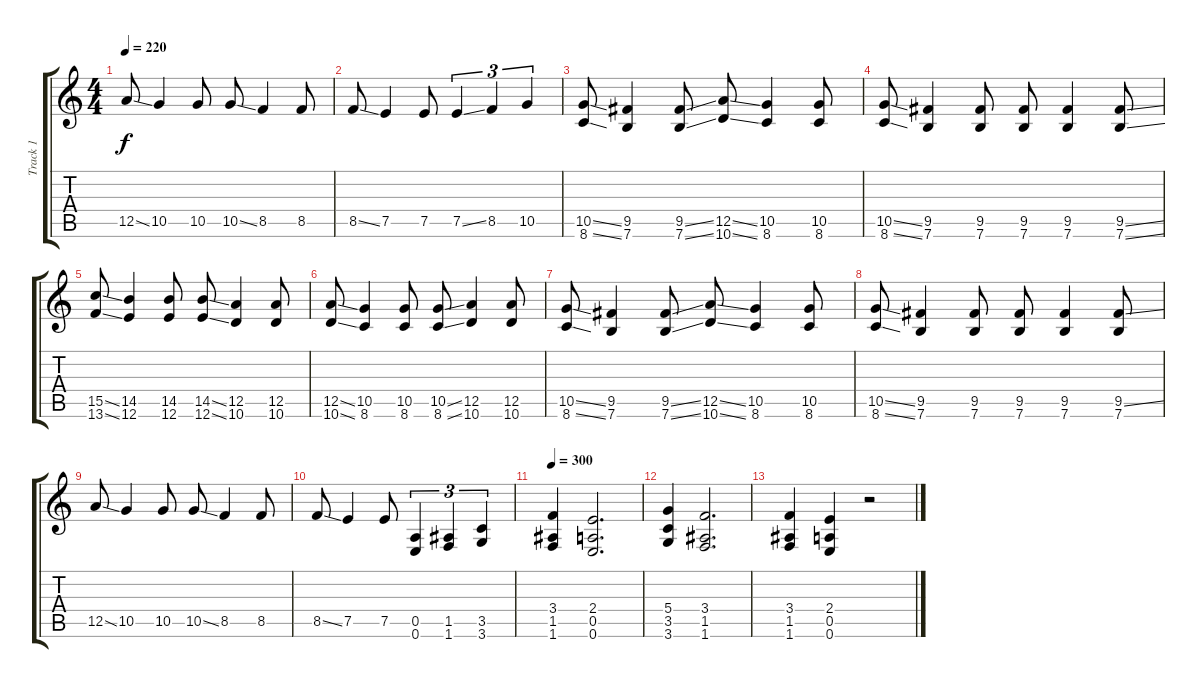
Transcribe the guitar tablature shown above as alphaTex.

\track ("Track 1" "Track 1") {instrument distortionguitar}
\staff {score tabs}
\tuning (E4 B3 G3 D3 A2 E2) {hide}
\ts (4 4)
\tempo 220
\clef g2
\ks c
12.5{ss}.8{dy f} 10.5.4 10.5.8 10.5{ss}.8 8.5.4 8.5.8 |
8.5{ss}.8 7.5.4 7.5.8 7.5{ss}.4{tu (3 2)} 8.5.4{tu (3 2)} 10.5.4{tu (3 2)} |
(10.5{ss} 8.6{ss}).8 (9.5 7.6).4 (9.5{ss} 7.6{ss}).8 (12.5{ss} 10.6{ss}).8 (10.5 8.6).4 (10.5 8.6).8 |
(10.5{ss} 8.6{ss}).8 (9.5 7.6).4 (9.5 7.6).8 (9.5 7.6).8 (9.5 7.6).4 (9.5{ss} 7.6{ss}).8 |
(15.5{ss} 13.6{ss}).8 (14.5 12.6).4 (14.5 12.6).8 (14.5{ss} 12.6{ss}).8 (12.5 10.6).4 (12.5 10.6).8 |
(12.5{ss} 10.6{ss}).8 (10.5 8.6).4 (10.5 8.6).8 (10.5{ss} 8.6{ss}).8 (12.5 10.6).4 (12.5 10.6).8 |
(10.5{ss} 8.6{ss}).8 (9.5 7.6).4 (9.5{ss} 7.6{ss}).8 (12.5{ss} 10.6{ss}).8 (10.5 8.6).4 (10.5 8.6).8 |
(10.5{ss} 8.6{ss}).8 (9.5 7.6).4 (9.5 7.6).8 (9.5 7.6).8 (9.5 7.6).4 (9.5{ss} 7.6).8 |
12.5{ss}.8 10.5.4 10.5.8 10.5{ss}.8 8.5.4 8.5.8 |
8.5{ss}.8 7.5.4 7.5.8 (0.5 0.6).4{tu (3 2)} (1.5 1.6).4{tu (3 2)} (3.5 3.6).4{tu (3 2)} |
\tempo 300
(3.4 1.5 1.6).4 (2.4 0.5 0.6).2{d} |
(5.4 3.5 3.6).4 (3.4 1.5 1.6).2{d} |
(3.4 1.5 1.6).4 (2.4 0.5 0.6).4 r.2
